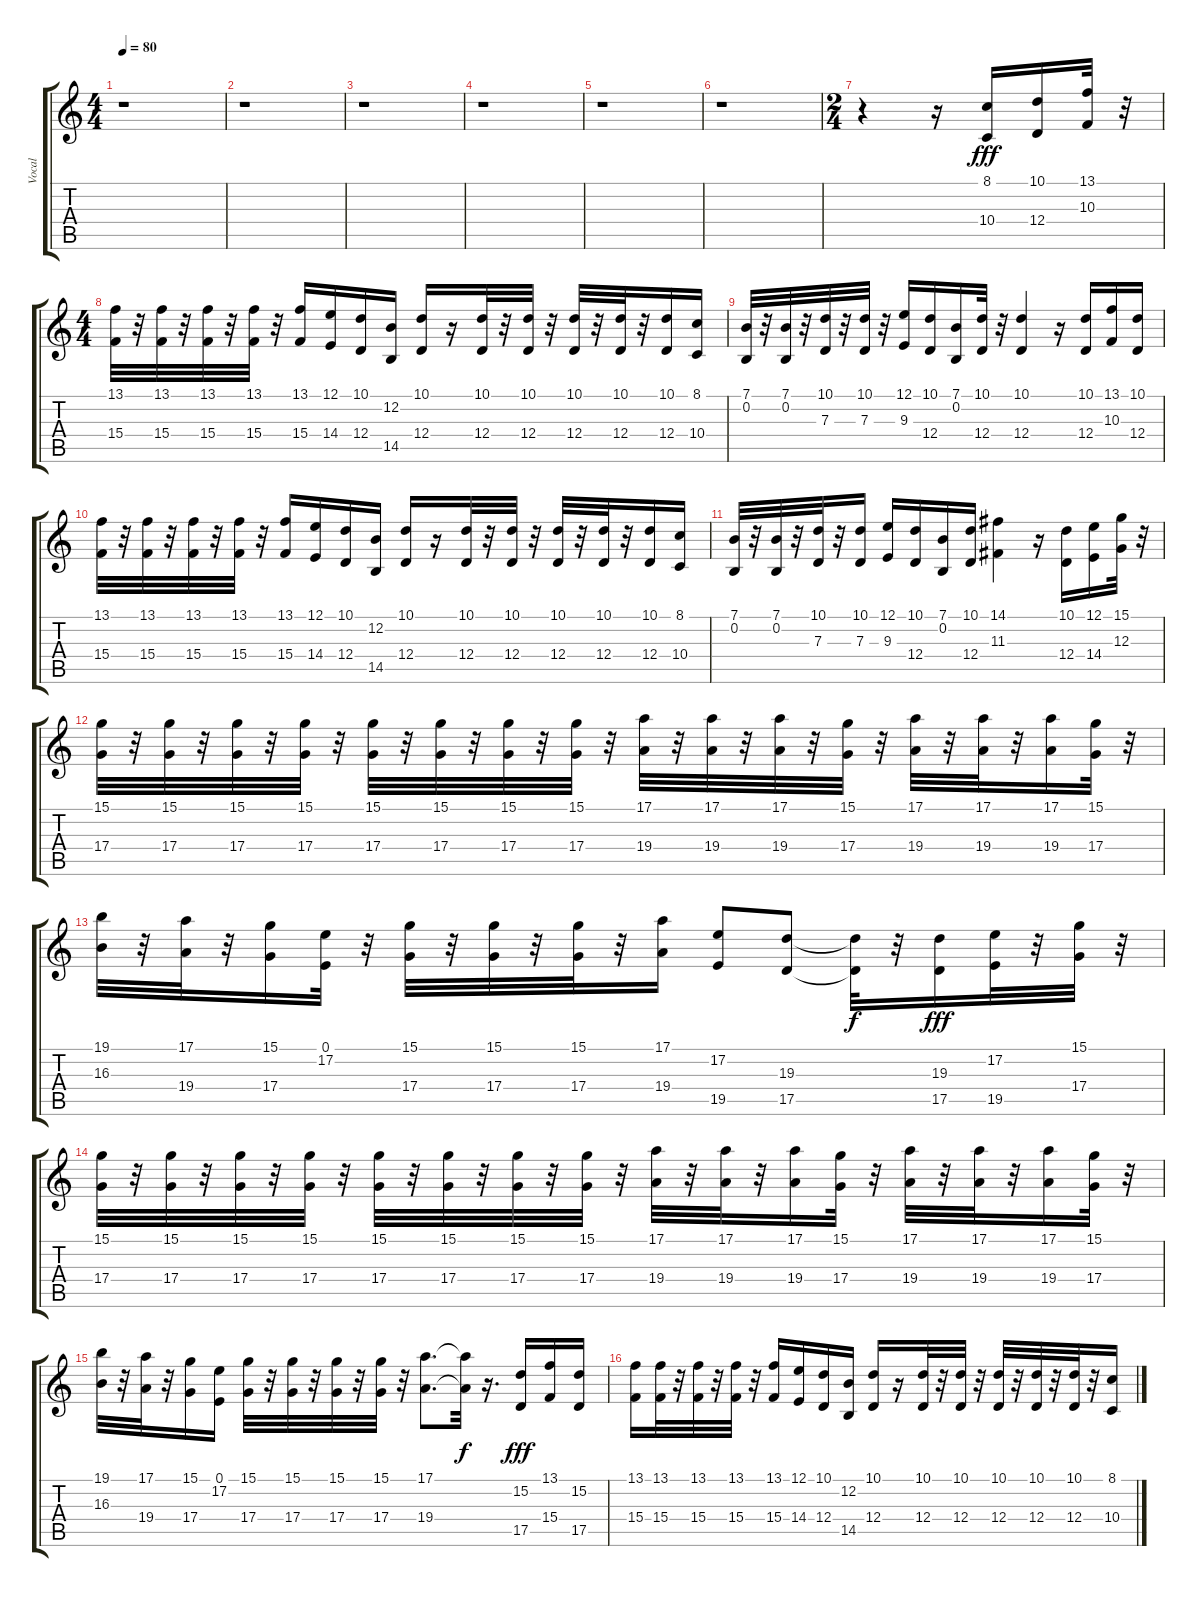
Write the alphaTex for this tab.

\track ("Vocal" "Vocal") {instrument synthbrass2}
\staff {score tabs}
\tuning (E4 B3 G3 D3 A2 E2) {hide}
\ts (4 4)
\tempo 80
\clef g2
\ks c
r.1{dy fff instrument synthbrass2} |
r.1 |
r.1 |
r.1 |
r.1 |
r.1 |
\ts (2 4)
r.4 r.16 (8.1 10.4).16 (10.1 12.4).16 (13.1 10.3).32 r.32 |
\ts (4 4)
(13.1 15.4).32 r.32 (13.1 15.4).32 r.32 (13.1 15.4).32 r.32 (13.1 15.4).32 r.32 (13.1 15.4).16 (12.1 14.4).16 (10.1 12.4).16 (12.2 14.5).16 (10.1 12.4).16 r.16 (10.1 12.4).32 r.32 (10.1 12.4).32 r.32 (10.1 12.4).32 r.32 (10.1 12.4).32 r.32 (10.1 12.4).16 (8.1 10.4).16 |
(7.1 0.2).32 r.32 (7.1 0.2).32 r.32 (10.1 7.3).32 r.32 (10.1 7.3).32 r.32 (12.1 9.3).16 (10.1 12.4).16 (7.1 0.2).16 (10.1 12.4).32 r.32 (10.1 12.4).4 r.16 (10.1 12.4).16 (13.1 10.3).16 (10.1 12.4).16 |
(13.1 15.4).32 r.32 (13.1 15.4).32 r.32 (13.1 15.4).32 r.32 (13.1 15.4).32 r.32 (13.1 15.4).16 (12.1 14.4).16 (10.1 12.4).16 (12.2 14.5).16 (10.1 12.4).16 r.16 (10.1 12.4).32 r.32 (10.1 12.4).32 r.32 (10.1 12.4).32 r.32 (10.1 12.4).32 r.32 (10.1 12.4).16 (8.1 10.4).16 |
(7.1 0.2).32 r.32 (7.1 0.2).32 r.32 (10.1 7.3).32 r.32 (10.1 7.3).16 (12.1 9.3).16 (10.1 12.4).16 (7.1 0.2).16 (10.1 12.4).16 (14.1 11.3).4 r.16 (10.1 12.4).16 (12.1 14.4).16 (15.1 12.3).32 r.32 |
(15.1 17.4).32 r.32 (15.1 17.4).32 r.32 (15.1 17.4).32 r.32 (15.1 17.4).32 r.32 (15.1 17.4).32 r.32 (15.1 17.4).32 r.32 (15.1 17.4).32 r.32 (15.1 17.4).32 r.32 (17.1 19.4).32 r.32 (17.1 19.4).32 r.32 (17.1 19.4).32 r.32 (15.1 17.4).32 r.32 (17.1 19.4).32 r.32 (17.1 19.4).32 r.32 (17.1 19.4).16 (15.1 17.4).32 r.32 |
(19.1 16.3).32 r.32 (17.1 19.4).32 r.32 (15.1 17.4).16 (0.1 17.2).32 r.32 (15.1 17.4).32 r.32 (15.1 17.4).32 r.32 (15.1 17.4).32 r.32 (17.1 19.4).16 (17.2 19.5).8 (19.3 17.5).8 (19.3{t} 17.5{t}).32{dy f} r.32 (19.3 17.5).16{dy fff} (17.2 19.5).32 r.32 (15.1 17.4).32 r.32 |
(15.1 17.4).32 r.32 (15.1 17.4).32 r.32 (15.1 17.4).32 r.32 (15.1 17.4).32 r.32 (15.1 17.4).32 r.32 (15.1 17.4).32 r.32 (15.1 17.4).32 r.32 (15.1 17.4).32 r.32 (17.1 19.4).32 r.32 (17.1 19.4).32 r.32 (17.1 19.4).16 (15.1 17.4).32 r.32 (17.1 19.4).32 r.32 (17.1 19.4).32 r.32 (17.1 19.4).16 (15.1 17.4).32 r.32 |
(19.1 16.3).32 r.32 (17.1 19.4).32 r.32 (15.1 17.4).16 (0.1 17.2).16 (15.1 17.4).32 r.32 (15.1 17.4).32 r.32 (15.1 17.4).32 r.32 (15.1 17.4).32 r.32 (17.1 19.4).8{d} (17.1{t} 19.4{t}).32{dy f} r.16{d} (15.2 17.5).16{dy fff} (13.1 15.4).16 (15.2 17.5).16 |
(13.1 15.4).16 (13.1 15.4).32 r.32 (13.1 15.4).32 r.32 (13.1 15.4).32 r.32 (13.1 15.4).16 (12.1 14.4).16 (10.1 12.4).16 (12.2 14.5).16 (10.1 12.4).16 r.16 (10.1 12.4).32 r.32 (10.1 12.4).32 r.32 (10.1 12.4).32 r.32 (10.1 12.4).32 r.32 (10.1 12.4).32 r.32 (8.1 10.4).16
